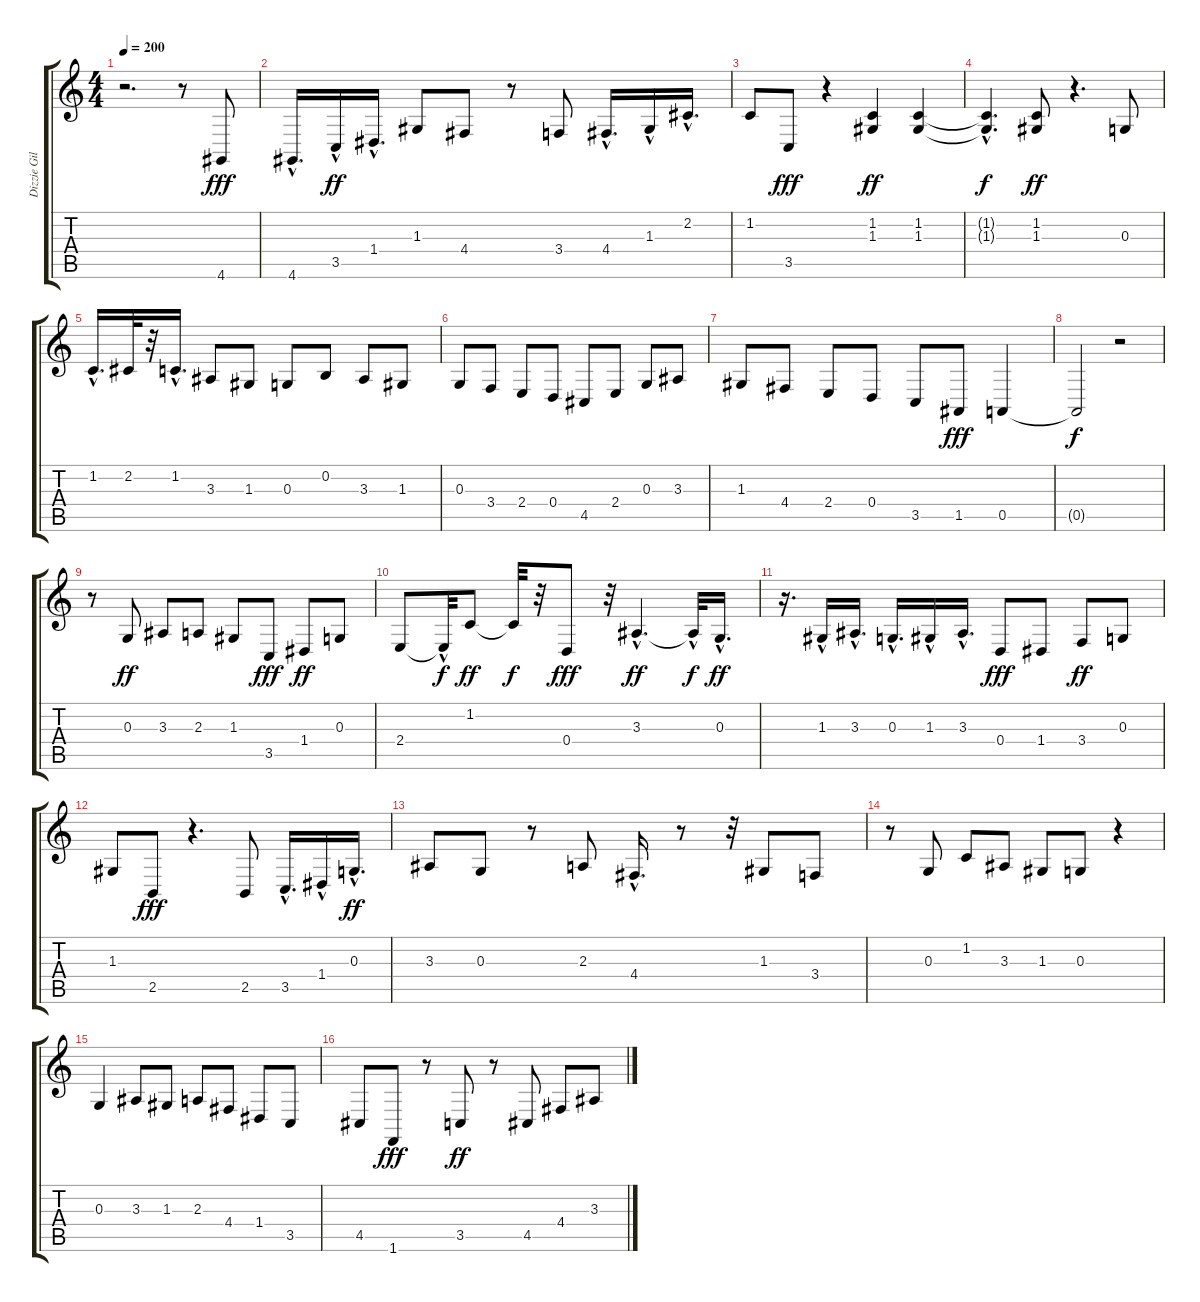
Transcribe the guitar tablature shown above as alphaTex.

\track ("Dizzie Gillespie" "Dizzie Gil") {instrument trumpet}
\staff {score tabs}
\tuning (E4 B3 G3 D3 A2 E2) {hide}
\ts (4 4)
\tempo 200
\clef g2
\ks c
r.2{d dy f} r.8 4.6.8{dy fff} |
4.6{hac}.16{d} 3.5{hac}.16{dy ff} 1.4{hac}.16{d} 1.3.8 4.4.8 r.8 3.4.8 4.4{hac}.16{d} 1.3{hac}.16 2.2{hac}.16{d} |
1.2.8 3.5.8{dy fff} r.4 (1.2 1.3).4{dy ff} (1.2 1.3).4 |
(1.2{hac t} 1.3{hac t}).4{d dy f} (1.2 1.3).8{dy ff} r.4{d} 0.3.8 |
1.2{hac}.16{d} 2.2.32 r.32 1.2{hac}.16{d} 3.3.8 1.3.8 0.3.8 0.2.8 3.3.8 1.3.8 |
0.3.8 3.4.8 2.4.8 0.4.8 4.5.8 2.4.8 0.3.8 3.3.8 |
1.3.8 4.4.8 2.4.8 0.4.8 3.5.8 1.5.8{dy fff} 0.5.4 |
0.5{t}.2{dy f} r.2 |
r.8 0.3.8{dy ff} 3.3.8 2.3.8 1.3.8 3.5.8{dy fff} 1.4.8{dy ff} 0.3.8 |
2.4.8 2.4{hac t}.32{dy f} 1.2.8{dy ff} 1.2{t}.32{dy f} r.32 0.4.8{dy fff} r.32 3.3{hac}.4{d dy ff} 3.3{hac t}.32{dy f} 0.3{hac}.16{d dy ff} |
r.16{d} 1.3{hac}.16 3.3{hac}.16{d} 0.3{hac}.16{d} 1.3{hac}.16 3.3{hac}.16{d} 0.4.8{dy fff} 1.4.8 3.4.8{dy ff} 0.3.8 |
1.3.8 2.5.8{dy fff} r.4{d} 2.5.8 3.5{hac}.16{d} 1.4{hac}.16 0.3{hac}.16{d dy ff} |
3.3.8 0.3.8 r.8 2.3.8 4.4{hac}.16{d} r.8 r.32 1.3.8 3.4.8 |
r.8 0.3.8 1.2.8 3.3.8 1.3.8 0.3.8 r.4 |
0.3.4 3.3.8 1.3.8 2.3.8 4.4.8 1.4.8 3.5.8 |
4.5.8 1.6.8{dy fff} r.8 3.5.8{dy ff} r.8 4.5.8 4.4.8 3.3.8
